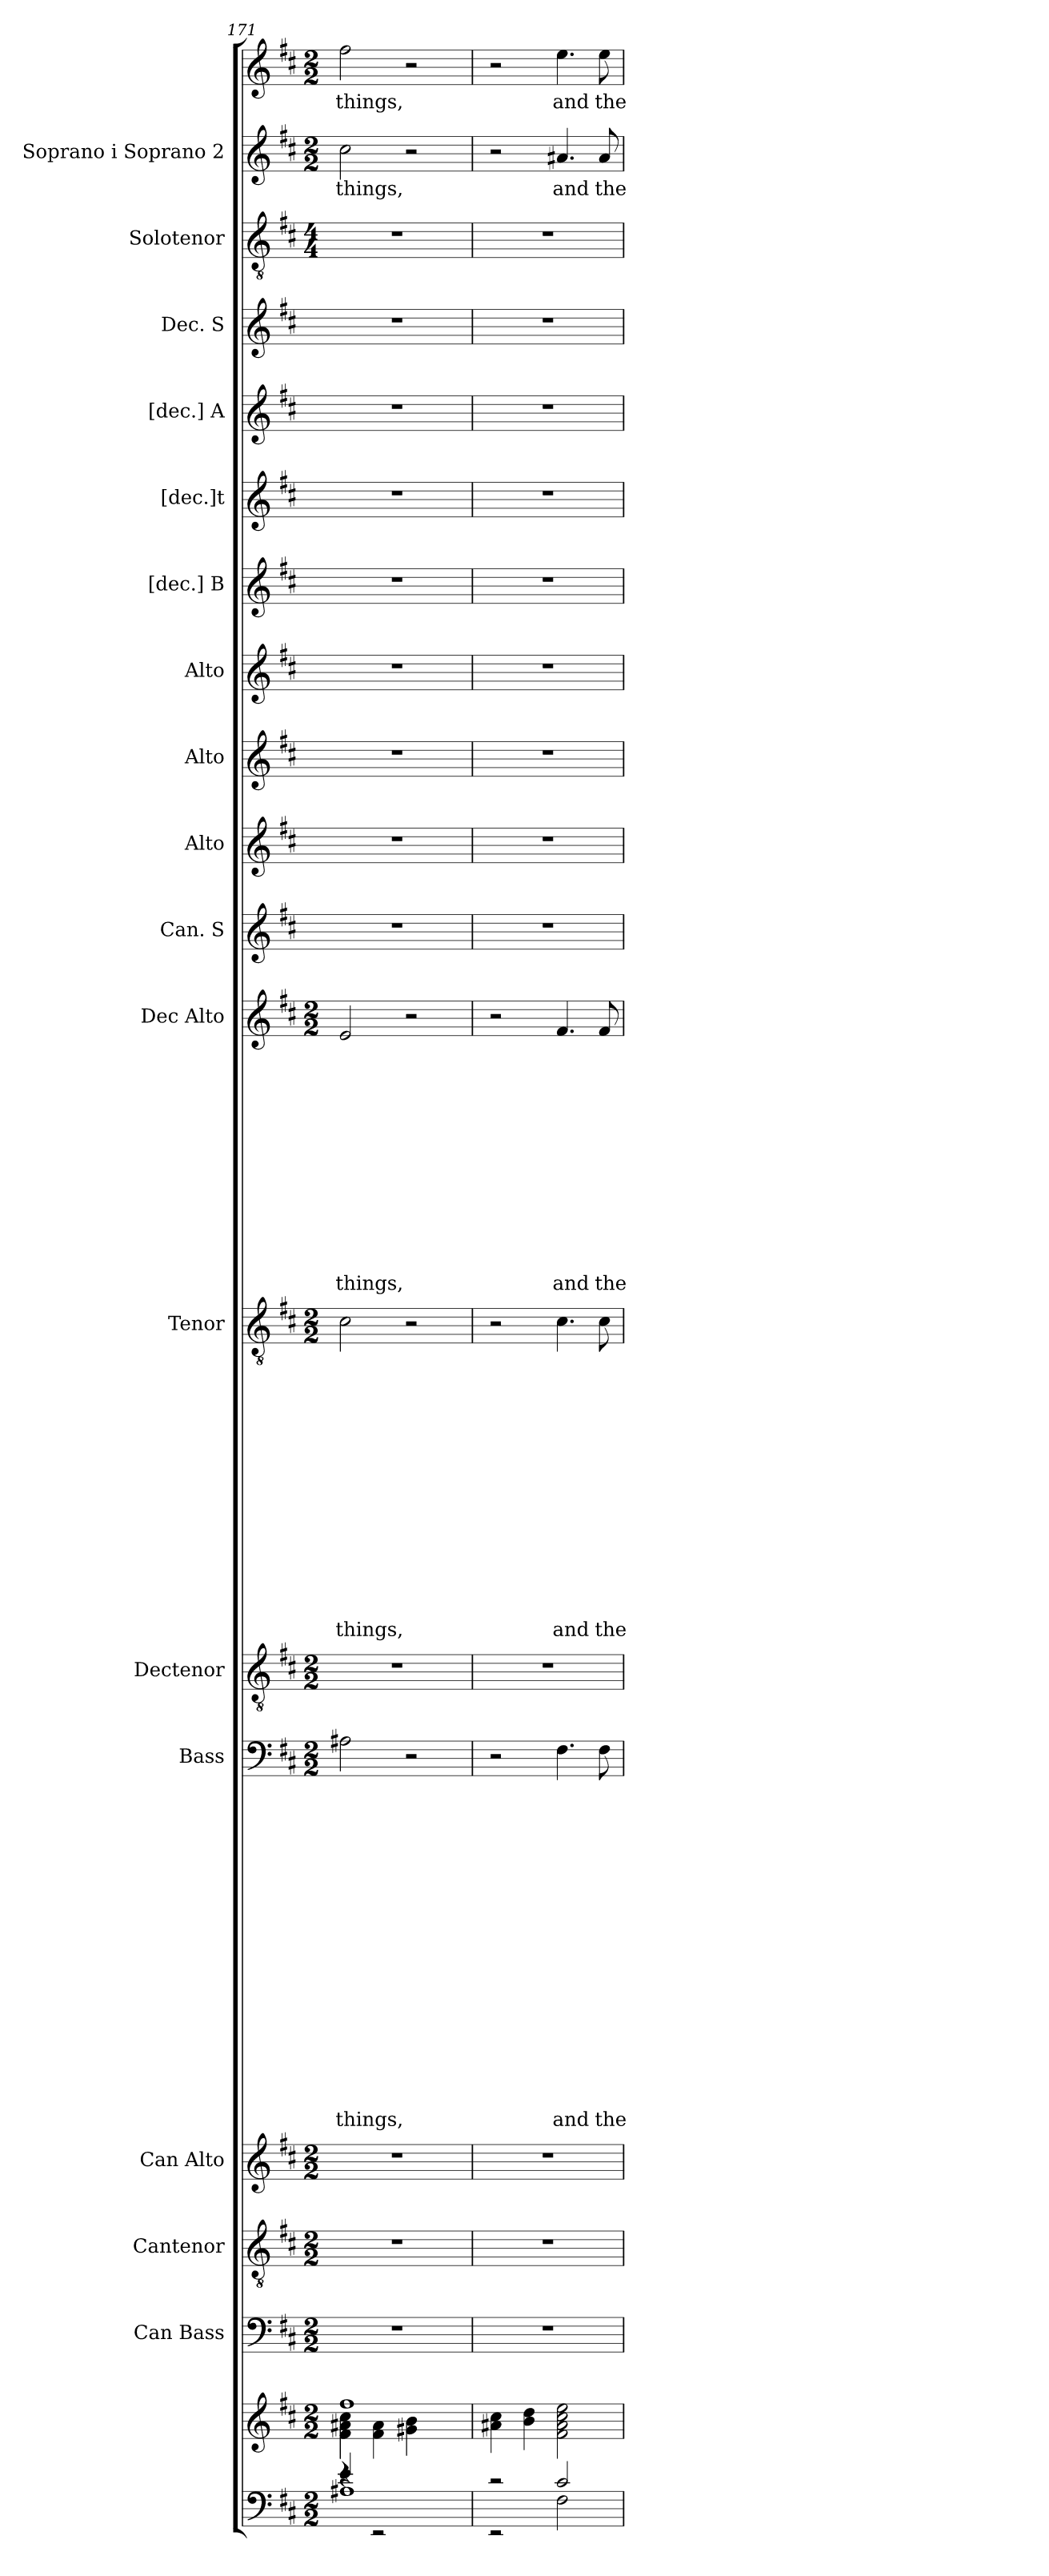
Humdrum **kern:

**kern	**kern	**kern	**kern	**kern	**kern	**text	**text	**text	**text	**text	**text	**text	**text	**text	**text	**text	**text	**text	**text	**text	**text	**text	**text	**kern	**kern	**text	**text	**text	**text	**text	**text	**text	**text	**text	**text	**text	**text	**text	**text	**text	**kern	**text	**text	**text	**text	**text	**text	**text	**text	**text	**text	**text	**text	**text	**kern	**kern	**kern	**kern	**kern	**kern	**kern	**kern	**kern	**kern	**text	**kern	**text
*part19	*part18	*part17	*part16	*part15	*part14	*part14	*part14	*part14	*part14	*part14	*part14	*part14	*part14	*part14	*part14	*part14	*part14	*part14	*part14	*part14	*part14	*part14	*part14	*part13	*part12	*part12	*part12	*part12	*part12	*part12	*part12	*part12	*part12	*part12	*part12	*part12	*part12	*part12	*part12	*part12	*part11	*part11	*part11	*part11	*part11	*part11	*part11	*part11	*part11	*part11	*part11	*part11	*part11	*part11	*part10	*part9	*part8	*part7	*part6	*part5	*part4	*part3	*part2	*part1	*part1	*part1	*part1
*staff20	*staff19	*staff18	*staff17	*staff16	*staff15	*staff15	*staff15	*staff15	*staff15	*staff15	*staff15	*staff15	*staff15	*staff15	*staff15	*staff15	*staff15	*staff15	*staff15	*staff15	*staff15	*staff15	*staff15	*staff14	*staff13	*staff13	*staff13	*staff13	*staff13	*staff13	*staff13	*staff13	*staff13	*staff13	*staff13	*staff13	*staff13	*staff13	*staff13	*staff13	*staff12	*staff12	*staff12	*staff12	*staff12	*staff12	*staff12	*staff12	*staff12	*staff12	*staff12	*staff12	*staff12	*staff12	*staff11	*staff10	*staff9	*staff8	*staff7	*staff6	*staff5	*staff4	*staff3	*staff2	*staff2	*staff1	*staff1
*	*	*I"Can Bass	*I"Cantenor	*I"Can Alto	*I"Bass	*	*	*	*	*	*	*	*	*	*	*	*	*	*	*	*	*	*	*I"Dectenor	*I"Tenor	*	*	*	*	*	*	*	*	*	*	*	*	*	*	*	*I"Dec Alto	*	*	*	*	*	*	*	*	*	*	*	*	*	*I"Can. S	*I"Alto	*I"Alto	*I"Alto	*I"[dec.] B	*I"[dec.]t	*I"[dec.] A	*I"Dec. S	*I"Solotenor	*I"Soprano i Soprano 2	*	*	*
*	*	*	*	*I'Can Alto	*I'Bass	*	*	*	*	*	*	*	*	*	*	*	*	*	*	*	*	*	*	*I'Dectenor	*	*	*	*	*	*	*	*	*	*	*	*	*	*	*	*	*I'Dec Alto	*	*	*	*	*	*	*	*	*	*	*	*	*	*	*	*	*	*	*	*	*	*	*I'Si	*	*	*
!!LO:PB:g=z
*clefF4	*clefG2	*clefF4	*clefGv2	*clefG2	*clefF4	*	*	*	*	*	*	*	*	*	*	*	*	*	*	*	*	*	*	*clefGv2	*clefGv2	*	*	*	*	*	*	*	*	*	*	*	*	*	*	*	*clefG2	*	*	*	*	*	*	*	*	*	*	*	*	*	*clefG2	*clefG2	*clefG2	*clefG2	*clefG2	*clefG2	*clefG2	*clefG2	*clefGv2	*clefG2	*	*clefG2	*
*k[f#c#]	*k[f#c#]	*k[f#c#]	*k[f#c#]	*k[f#c#]	*k[f#c#]	*	*	*	*	*	*	*	*	*	*	*	*	*	*	*	*	*	*	*k[f#c#]	*k[f#c#]	*	*	*	*	*	*	*	*	*	*	*	*	*	*	*	*k[f#c#]	*	*	*	*	*	*	*	*	*	*	*	*	*	*k[f#c#]	*k[f#c#]	*k[f#c#]	*k[f#c#]	*k[f#c#]	*k[f#c#]	*k[f#c#]	*k[f#c#]	*k[f#c#]	*k[f#c#]	*	*k[f#c#]	*
*D:	*D:	*D:	*D:	*D:	*D:	*	*	*	*	*	*	*	*	*	*	*	*	*	*	*	*	*	*	*D:	*D:	*	*	*	*	*	*	*	*	*	*	*	*	*	*	*	*D:	*	*	*	*	*	*	*	*	*	*	*	*	*	*D:	*D:	*D:	*D:	*D:	*D:	*D:	*D:	*D:	*D:	*	*D:	*
*M2/2	*M2/2	*M2/2	*M2/2	*M2/2	*M2/2	*	*	*	*	*	*	*	*	*	*	*	*	*	*	*	*	*	*	*M2/2	*M2/2	*	*	*	*	*	*	*	*	*	*	*	*	*	*	*	*M2/2	*	*	*	*	*	*	*	*	*	*	*	*	*	*	*	*	*	*	*	*	*	*M4/4	*M2/2	*	*M2/2	*
=171	=171	=171	=171	=171	=171	=171	=171	=171	=171	=171	=171	=171	=171	=171	=171	=171	=171	=171	=171	=171	=171	=171	=171	=171	=171	=171	=171	=171	=171	=171	=171	=171	=171	=171	=171	=171	=171	=171	=171	=171	=171	=171	=171	=171	=171	=171	=171	=171	=171	=171	=171	=171	=171	=171	=171	=171	=171	=171	=171	=171	=171	=171	=171	=171	=171	=171	=171
*^	*^	*	*	*	*	*	*	*	*	*	*	*	*	*	*	*	*	*	*	*	*	*	*	*	*	*	*	*	*	*	*	*	*	*	*	*	*	*	*	*	*	*	*	*	*	*	*	*	*	*	*	*	*	*	*	*	*	*	*	*	*	*	*	*	*	*	*
*	*^	*	*^	*	*	*	*	*	*	*	*	*	*	*	*	*	*	*	*	*	*	*	*	*	*	*	*	*	*	*	*	*	*	*	*	*	*	*	*	*	*	*	*	*	*	*	*	*	*	*	*	*	*	*	*	*	*	*	*	*	*	*	*	*	*	*	*	*	*
!	!	!	!	!	!	!	!	!	!	!	!	!	!	!	!	!	!	!	!	!	!	!	!	!	!	!	!LO:LY:b	!	!	!	!	!	!	!	!	!	!	!	!	!	!	!	!	!LO:LY:b	!	!	!	!	!	!	!	!	!	!	!	!	!	!LO:LY:b	!	!	!	!	!	!	!	!	!	!	!LO:LY:b	!	!LO:LY:b
1A#X	4re	4e/	1ff#	4f#\ 4cc#\	4f#\ 4a#X\	1r	1r	1r	2A#X\	.	.	.	.	.	.	.	.	.	.	.	.	.	.	.	.	.	things,	1r	2c#\	.	.	.	.	.	.	.	.	.	.	.	.	.	.	things,	2e/	.	.	.	.	.	.	.	.	.	.	.	.	things,	1r	1r	1r	1r	1r	1r	1r	1r	1r	2cc#\	things,	2ff#\	things,
.	2rEE	2.ryy	.	4f#\ 4a#\	2.ryy	.	.	.	.	.	.	.	.	.	.	.	.	.	.	.	.	.	.	.	.	.	.	.	.	.	.	.	.	.	.	.	.	.	.	.	.	.	.	.	.	.	.	.	.	.	.	.	.	.	.	.	.	.	.	.	.	.	.	.	.	.	.	.	.	.	.
.	.	.	.	4g#X\ 4b\	.	.	.	.	2r	.	.	.	.	.	.	.	.	.	.	.	.	.	.	.	.	.	.	.	2r	.	.	.	.	.	.	.	.	.	.	.	.	.	.	.	2r	.	.	.	.	.	.	.	.	.	.	.	.	.	.	.	.	.	.	.	.	.	.	2r	.	2r	.
.	4ryy	.	.	4ryy	.	.	.	.	.	.	.	.	.	.	.	.	.	.	.	.	.	.	.	.	.	.	.	.	.	.	.	.	.	.	.	.	.	.	.	.	.	.	.	.	.	.	.	.	.	.	.	.	.	.	.	.	.	.	.	.	.	.	.	.	.	.	.	.	.	.	.
*	*v	*v	*	*	*	*	*	*	*	*	*	*	*	*	*	*	*	*	*	*	*	*	*	*	*	*	*	*	*	*	*	*	*	*	*	*	*	*	*	*	*	*	*	*	*	*	*	*	*	*	*	*	*	*	*	*	*	*	*	*	*	*	*	*	*	*	*	*	*	*	*
*	*	*v	*v	*v	*	*	*	*	*	*	*	*	*	*	*	*	*	*	*	*	*	*	*	*	*	*	*	*	*	*	*	*	*	*	*	*	*	*	*	*	*	*	*	*	*	*	*	*	*	*	*	*	*	*	*	*	*	*	*	*	*	*	*	*	*	*	*	*	*	*
=172	=172	=172	=172	=172	=172	=172	=172	=172	=172	=172	=172	=172	=172	=172	=172	=172	=172	=172	=172	=172	=172	=172	=172	=172	=172	=172	=172	=172	=172	=172	=172	=172	=172	=172	=172	=172	=172	=172	=172	=172	=172	=172	=172	=172	=172	=172	=172	=172	=172	=172	=172	=172	=172	=172	=172	=172	=172	=172	=172	=172	=172	=172	=172	=172	=172	=172	=172	=172
2rc	2rEE	4a#X\ 4cc#\	1r	1r	1r	2r	.	.	.	.	.	.	.	.	.	.	.	.	.	.	.	.	.	.	1r	2r	.	.	.	.	.	.	.	.	.	.	.	.	.	.	.	2r	.	.	.	.	.	.	.	.	.	.	.	.	.	1r	1r	1r	1r	1r	1r	1r	1r	1r	2r	.	2r	.
.	.	4b\ 4dd\	.	.	.	.	.	.	.	.	.	.	.	.	.	.	.	.	.	.	.	.	.	.	.	.	.	.	.	.	.	.	.	.	.	.	.	.	.	.	.	.	.	.	.	.	.	.	.	.	.	.	.	.	.	.	.	.	.	.	.	.	.	.	.	.	.	.
!	!	!	!	!	!	!	!	!	!	!	!	!	!	!	!	!	!	!	!	!	!	!	!	!LO:LY:b	!	!	!	!	!	!	!	!	!	!	!	!	!	!	!	!	!LO:LY:b	!	!	!	!	!	!	!	!	!	!	!	!	!	!LO:LY:b	!	!	!	!	!	!	!	!	!	!	!LO:LY:b	!	!LO:LY:b
2c#/	2F#\	2f#\ 2a#\ 2cc#\ 2ee\	.	.	.	4.F#\	.	.	.	.	.	.	.	.	.	.	.	.	.	.	.	.	.	and	.	4.c#\	.	.	.	.	.	.	.	.	.	.	.	.	.	.	and	4.f#/	.	.	.	.	.	.	.	.	.	.	.	.	and	.	.	.	.	.	.	.	.	.	4.a#X/	and	4.ee\	and
!	!	!	!	!	!	!	!	!	!	!	!	!	!	!	!	!	!	!	!	!	!	!	!	!LO:LY:b	!	!	!	!	!	!	!	!	!	!	!	!	!	!	!	!	!LO:LY:b	!	!	!	!	!	!	!	!	!	!	!	!	!	!LO:LY:b	!	!	!	!	!	!	!	!	!	!	!LO:LY:b	!	!LO:LY:b
.	.	.	.	.	.	8F#\	.	.	.	.	.	.	.	.	.	.	.	.	.	.	.	.	.	the	.	8c#\	.	.	.	.	.	.	.	.	.	.	.	.	.	.	the	8f#/	.	.	.	.	.	.	.	.	.	.	.	.	the	.	.	.	.	.	.	.	.	.	8a#/	the	8ee\	the
*v	*v	*	*	*	*	*	*	*	*	*	*	*	*	*	*	*	*	*	*	*	*	*	*	*	*	*	*	*	*	*	*	*	*	*	*	*	*	*	*	*	*	*	*	*	*	*	*	*	*	*	*	*	*	*	*	*	*	*	*	*	*	*	*	*	*	*	*	*
=	=	=	=	=	=	=	=	=	=	=	=	=	=	=	=	=	=	=	=	=	=	=	=	=	=	=	=	=	=	=	=	=	=	=	=	=	=	=	=	=	=	=	=	=	=	=	=	=	=	=	=	=	=	=	=	=	=	=	=	=	=	=	=	=	=	=	=
*-	*-	*-	*-	*-	*-	*-	*-	*-	*-	*-	*-	*-	*-	*-	*-	*-	*-	*-	*-	*-	*-	*-	*-	*-	*-	*-	*-	*-	*-	*-	*-	*-	*-	*-	*-	*-	*-	*-	*-	*-	*-	*-	*-	*-	*-	*-	*-	*-	*-	*-	*-	*-	*-	*-	*-	*-	*-	*-	*-	*-	*-	*-	*-	*-	*-	*-	*-
